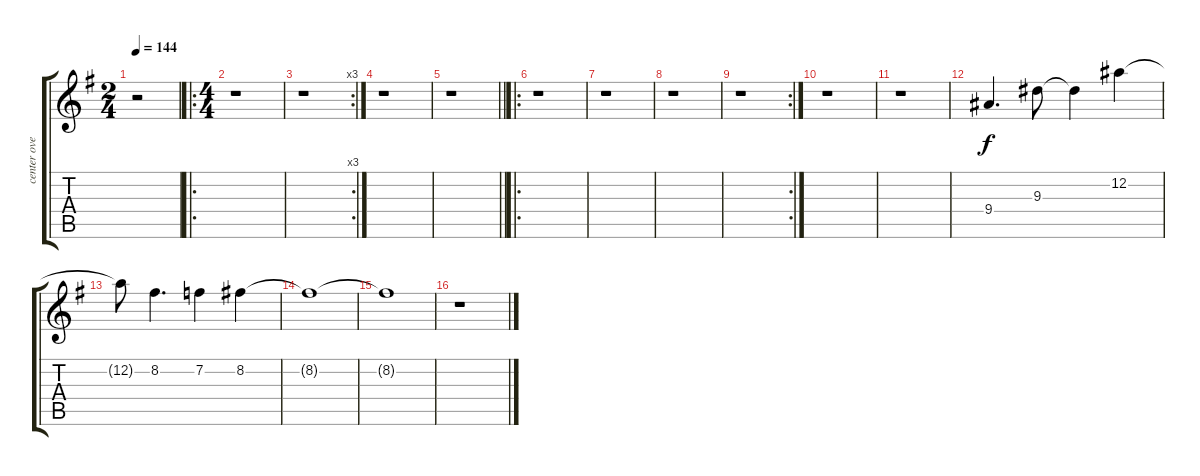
\track ("center overdub" "center ove") {instrument distortionguitar}
\staff {score tabs}
\tuning (Eb4 Bb3 Gb3 Db3 Ab2 Eb2) {hide}
\ts (2 4)
\tempo 144
\clef g2
\ks g
r.2{dy f instrument distortionguitar} |
\ro
\ts (4 4)
r.1 |
\rc 3
r.1 |
r.1 |
\barLineRight lightlight
r.1 |
\ro
r.1 |
r.1 |
r.1 |
\rc 2
r.1 |
r.1 |
r.1 |
9.4.4{d} 9.3.8 9.3{t}.4 12.2.4 |
12.2{t}.8 8.2.4{d} 7.2.4 8.2.4 |
8.2{t}.1 |
8.2{t}.1 |
r.1
